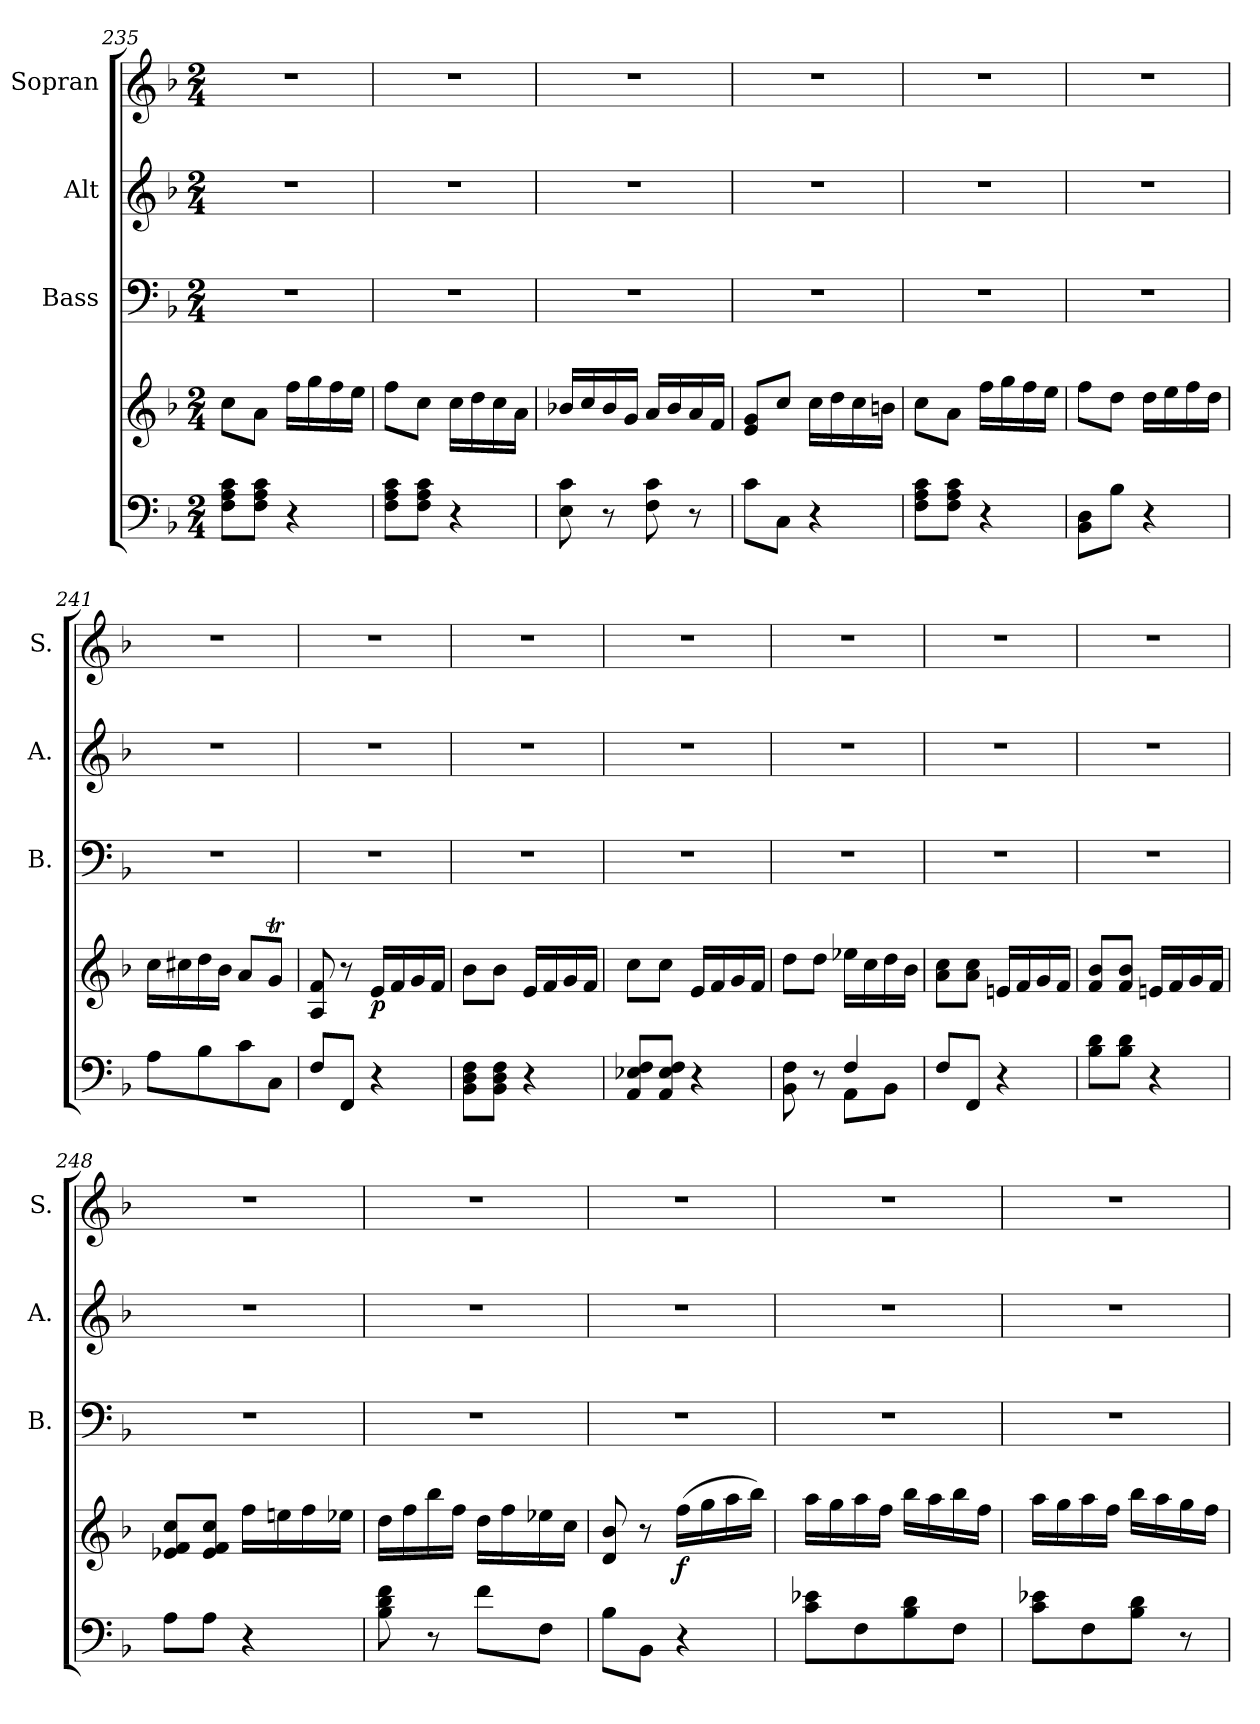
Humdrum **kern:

**kern	**kern	**dynam	**kern	**kern	**kern
*part4	*part4	*part4	*part3	*part2	*part1
*staff5	*staff4	*staff4/5	*staff3	*staff2	*staff1
*	*	*	*I"Bass	*I"Alt	*I"Sopran
*	*	*	*I'B.	*I'A.	*I'S.
*clefF4	*clefG2	*	*clefF4	*clefG2	*clefG2
*k[b-]	*k[b-]	*	*k[b-]	*k[b-]	*k[b-]
*F:	*F:	*	*F:	*F:	*F:
*M2/4	*M2/4	*	*M2/4	*M2/4	*M2/4
=235	=235	=235	=235	=235	=235
8F\ 8A\ 8c\L	8cc\L	.	2r	2r	2r
8F\ 8A\ 8c\J	8a\J	.	.	.	.
4r	16ff\LL	.	.	.	.
.	16gg\	.	.	.	.
.	16ff\	.	.	.	.
.	16ee\JJ	.	.	.	.
=236	=236	=236	=236	=236	=236
8F\ 8A\ 8c\L	8ff\L	.	2r	2r	2r
8F\ 8A\ 8c\J	8cc\J	.	.	.	.
4r	16cc\LL	.	.	.	.
.	16dd\	.	.	.	.
.	16cc\	.	.	.	.
.	16a\JJ	.	.	.	.
!!LO:LB:g=z
=237	=237	=237	=237	=237	=237
8E\ 8c\	16b-X/LL	.	2r	2r	2r
.	16cc/	.	.	.	.
8r	16b-/	.	.	.	.
.	16g/JJ	.	.	.	.
8F\ 8c\	16a/LL	.	.	.	.
.	16b-/	.	.	.	.
8r	16a/	.	.	.	.
.	16f/JJ	.	.	.	.
=238	=238	=238	=238	=238	=238
8c\L	8e/ 8g/L	.	2r	2r	2r
8C\J	8cc/J	.	.	.	.
4r	16cc\LL	.	.	.	.
.	16dd\	.	.	.	.
.	16cc\	.	.	.	.
.	16bn\JJ	.	.	.	.
=239	=239	=239	=239	=239	=239
8F\ 8A\ 8c\L	8cc\L	.	2r	2r	2r
8F\ 8A\ 8c\J	8a\J	.	.	.	.
4r	16ff\LL	.	.	.	.
.	16gg\	.	.	.	.
.	16ff\	.	.	.	.
.	16ee\JJ	.	.	.	.
=240	=240	=240	=240	=240	=240
8BB-\ 8D\L	8ff\L	.	2r	2r	2r
8B-\J	8dd\J	.	.	.	.
4r	16dd\LL	.	.	.	.
.	16ee\	.	.	.	.
.	16ff\	.	.	.	.
.	16dd\JJ	.	.	.	.
=241	=241	=241	=241	=241	=241
8A\L	16cc\LL	.	2r	2r	2r
.	16cc#X\	.	.	.	.
8B-\	16dd\	.	.	.	.
.	16b-\JJ	.	.	.	.
8c\	8a/L	.	.	.	.
8C\J	8gT/J	.	.	.	.
=242	=242	=242	=242	=242	=242
8F/L	8A/ 8f/	.	2r	2r	2r
8FF/J	8r	.	.	.	.
!	!	!LO:DY:b	!	!	!
4r	16e/LL	p	.	.	.
.	16f/	.	.	.	.
.	16g/	.	.	.	.
.	16f/JJ	.	.	.	.
!!LO:PB:g=z
=243	=243	=243	=243	=243	=243
8BB-\ 8D\ 8F\L	8b-\L	.	2r	2r	2r
8BB-\ 8D\ 8F\J	8b-\J	.	.	.	.
4r	16e/LL	.	.	.	.
.	16f/	.	.	.	.
.	16g/	.	.	.	.
.	16f/JJ	.	.	.	.
=244	=244	=244	=244	=244	=244
8AA/ 8E-X/ 8F/L	8cc\L	.	2r	2r	2r
8AA/ 8E-/ 8F/J	8cc\J	.	.	.	.
4r	16e/LL	.	.	.	.
.	16f/	.	.	.	.
.	16g/	.	.	.	.
.	16f/JJ	.	.	.	.
=245	=245	=245	=245	=245	=245
*^	*	*	*	*	*
4ryy	8BB-\ 8F\	8dd\L	.	2r	2r	2r
.	8rC	8dd\J	.	.	.	.
4F/	8AA\L	16ee-X\LL	.	.	.	.
.	.	16cc\	.	.	.	.
.	8BB-\J	16dd\	.	.	.	.
.	.	16b-\JJ	.	.	.	.
*v	*v	*	*	*	*	*
=246	=246	=246	=246	=246	=246
8F/L	8a\ 8cc\L	.	2r	2r	2r
8FF/J	8a\ 8cc\J	.	.	.	.
4r	16en/LL	.	.	.	.
.	16f/	.	.	.	.
.	16g/	.	.	.	.
.	16f/JJ	.	.	.	.
=247	=247	=247	=247	=247	=247
8B-\ 8d\L	8f/ 8b-/L	.	2r	2r	2r
8B-\ 8d\J	8f/ 8b-/J	.	.	.	.
4r	16en/LL	.	.	.	.
.	16f/	.	.	.	.
.	16g/	.	.	.	.
.	16f/JJ	.	.	.	.
=248	=248	=248	=248	=248	=248
8A\L	8e-X/ 8f/ 8cc/L	.	2r	2r	2r
8A\J	8e-/ 8f/ 8cc/J	.	.	.	.
4r	16ff\LL	.	.	.	.
.	16een\	.	.	.	.
.	16ff\	.	.	.	.
.	16ee-X\JJ	.	.	.	.
!!LO:LB:g=z
=249	=249	=249	=249	=249	=249
8B-\ 8d\ 8f\	16dd\LL	.	2r	2r	2r
.	16ff\	.	.	.	.
8r	16bb-\	.	.	.	.
.	16ff\JJ	.	.	.	.
8f\L	16dd\LL	.	.	.	.
.	16ff\	.	.	.	.
8F\J	16ee-X\	.	.	.	.
.	16cc\JJ	.	.	.	.
=250	=250	=250	=250	=250	=250
8B-\L	8d/ 8b-/	.	2r	2r	2r
8BB-\J	8r	.	.	.	.
!	!	!LO:DY:b	!	!	!
4r	(>16ff\LL	f	.	.	.
.	16gg\	.	.	.	.
.	16aa\	.	.	.	.
.	16bb-\JJ)	.	.	.	.
=251	=251	=251	=251	=251	=251
8c\ 8e-X\L	16aa\LL	.	2r	2r	2r
.	16gg\	.	.	.	.
8F\	16aa\	.	.	.	.
.	16ff\JJ	.	.	.	.
8B-\ 8d\	16bb-\LL	.	.	.	.
.	16aa\	.	.	.	.
8F\J	16bb-\	.	.	.	.
.	16ff\JJ	.	.	.	.
=252	=252	=252	=252	=252	=252
8c\ 8e-X\L	16aa\LL	.	2r	2r	2r
.	16gg\	.	.	.	.
8F\	16aa\	.	.	.	.
.	16ff\JJ	.	.	.	.
8B-\ 8d\J	16bb-\LL	.	.	.	.
.	16aa\	.	.	.	.
8r	16gg\	.	.	.	.
.	16ff\JJ	.	.	.	.
=	=	=	=	=	=
*-	*-	*-	*-	*-	*-
